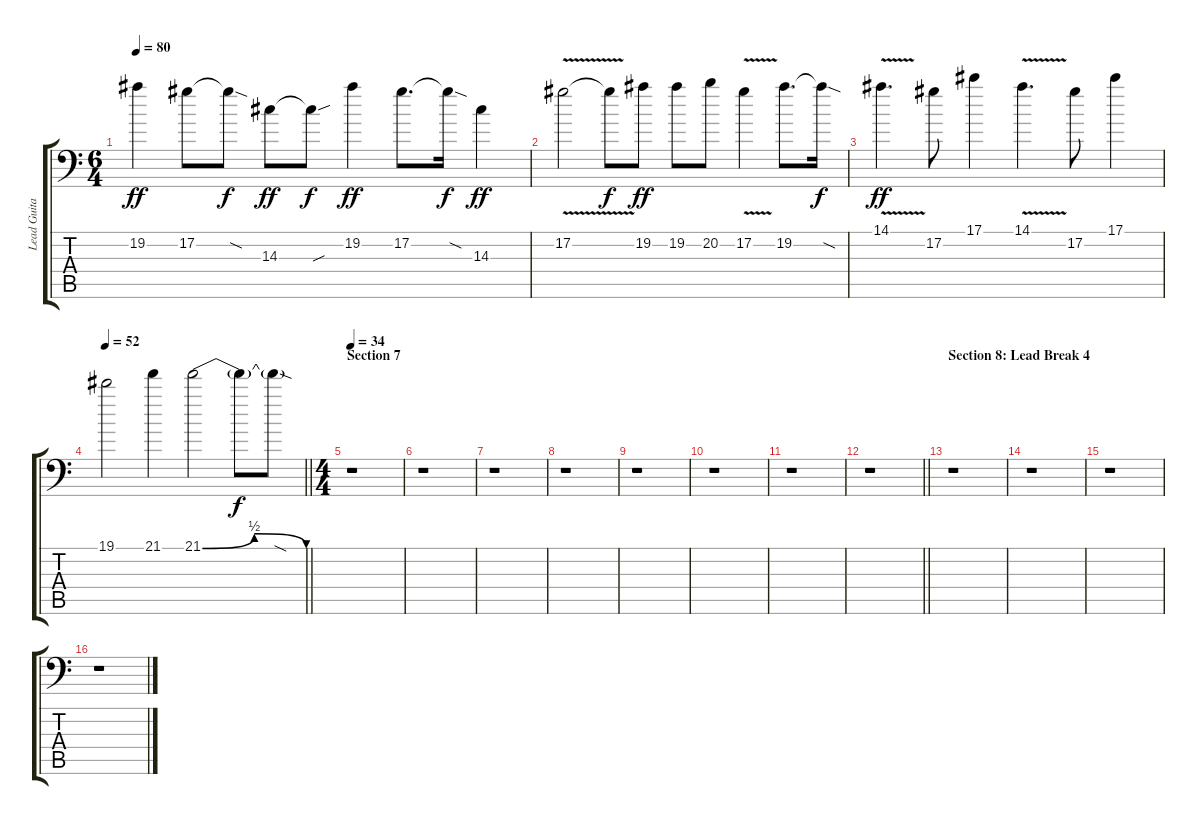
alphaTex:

\track ("Lead Guitar 2 (Distortion)" "Lead Guita") {instrument overdrivenguitar}
\staff {score tabs}
\tuning (Ab3 Eb3 B2 Gb2 Db2 Ab1) {hide}
\ts (6 4)
\tempo 80
\clef f4
\ks c
19.2.4{dy ff} 17.2.8 17.2{sod t}.8{dy f} 14.3.8{dy ff} 14.3{sou t}.8{dy f} 19.2.4{dy ff} 17.2.8{d} 17.2{sod t}.16{dy f} 14.3.4{dy ff} |
17.2{v}.2 17.2{t}.8{dy f} 19.2.8{dy ff} 19.2.8 20.2.8 17.2{v}.4 19.2.8{d} 19.2{sod t}.16{dy f} |
14.1{v}.4{d dy ff} 17.2.8 17.1.4 14.1{v}.4{d} 17.2.8 17.1.4 |
\tempo 52
\barLineRight lightlight
19.1.2 21.1.4 21.1{be (bendrelease 0 0 30 2 55 2 60 0)}.2 21.1{t}.8{dy f} 21.1{sod t}.8 |
\ts (4 4)
\section ("" "Section 7")
\tempo 34
r.1 |
r.1 |
r.1 |
r.1 |
r.1 |
r.1 |
r.1 |
\barLineRight lightlight
r.1 |
\section ("" "Section 8: Lead Break 4")
r.1 |
r.1 |
r.1 |
r.1
